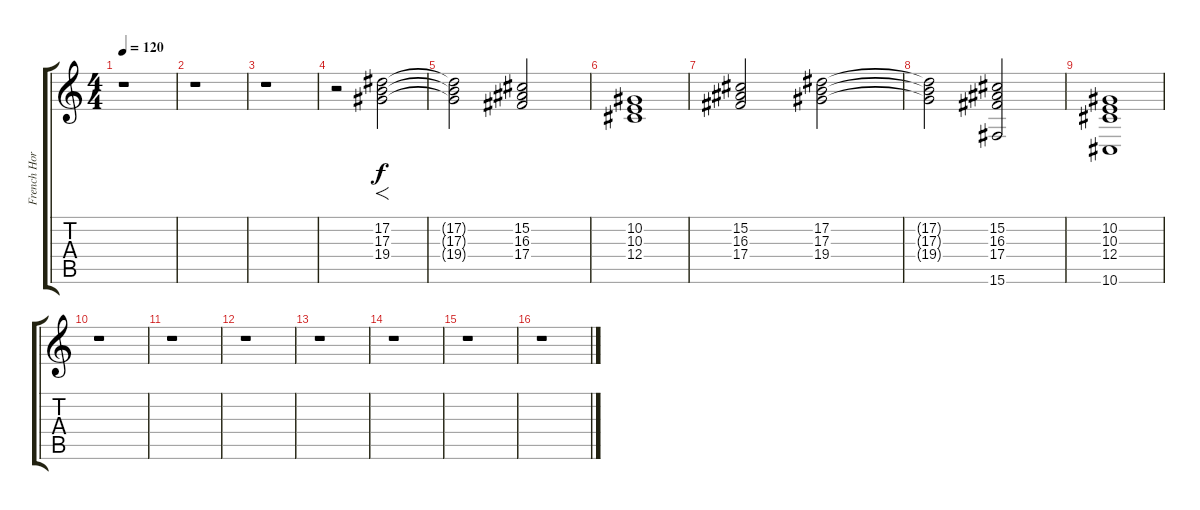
\track ("French Horn" "French Hor") {instrument frenchhorn}
\staff {score tabs}
\tuning (Eb4 Bb3 Gb3 Db3 Ab2 Eb2) {hide}
\ts (4 4)
\tempo 120
\clef g2
\ks c
r.1{dy f} |
r.1 |
r.1 |
r.2 (17.2 17.3 19.4).2{f} |
(17.2{t} 17.3{t} 19.4{t}).2 (15.2 16.3 17.4).2 |
(10.2 10.3 12.4).1 |
(15.2 16.3 17.4).2 (17.2 17.3 19.4).2 |
(17.2{t} 17.3{t} 19.4{t}).2 (15.2 16.3 17.4 15.6).2 |
(10.2 10.3 12.4 10.6).1 |
r.1 |
r.1 |
r.1 |
r.1 |
r.1 |
r.1 |
r.1
